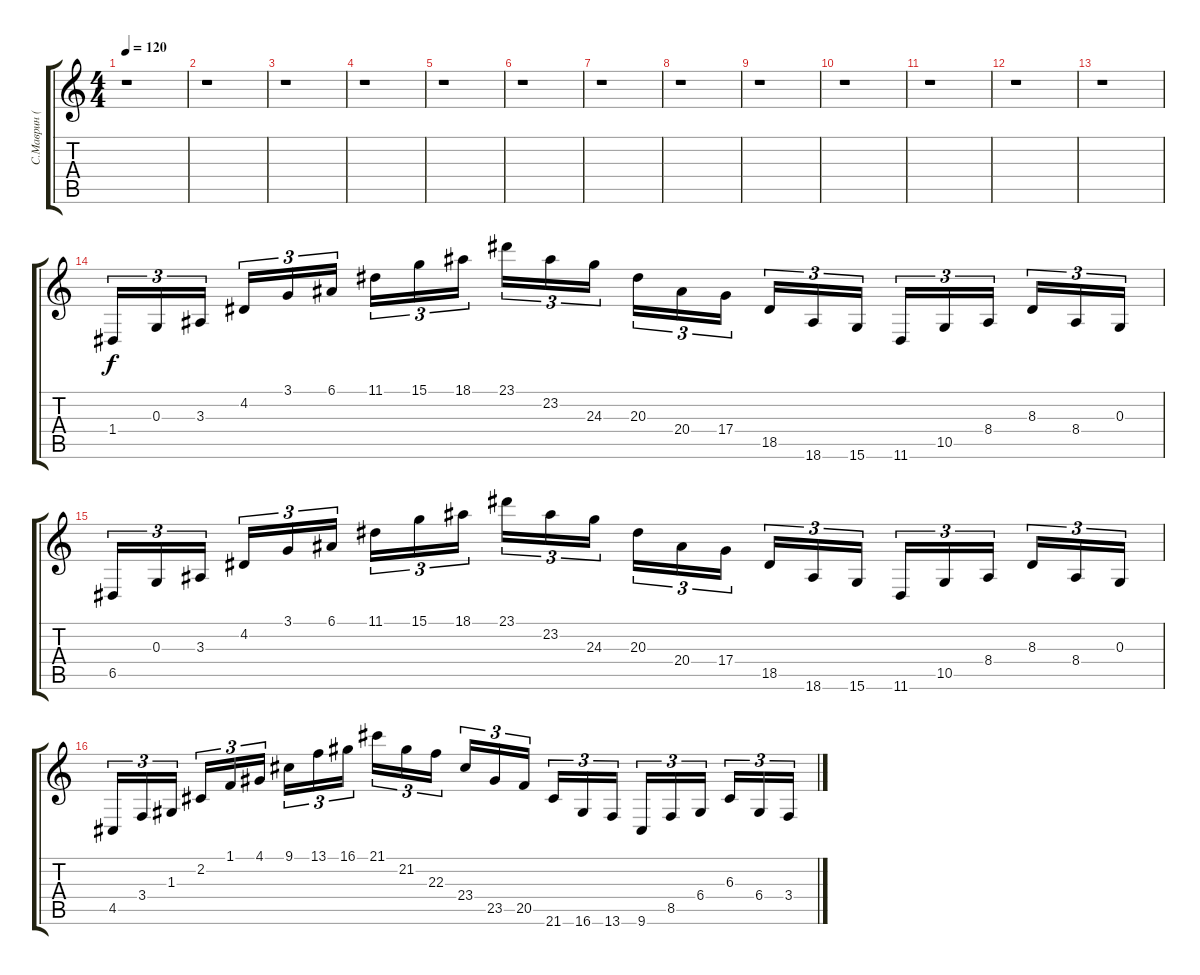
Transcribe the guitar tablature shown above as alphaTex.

\track ("С.Маврин (синтезатор)" "С.Маврин (") {instrument orchestralharp}
\staff {score tabs}
\tuning (E4 B3 G3 D3 A2 E2) {hide}
\ts (4 4)
\tempo 120
\clef g2
\ks c
r.1{dy f} |
r.1 |
r.1 |
r.1 |
r.1 |
r.1 |
r.1 |
r.1 |
r.1 |
r.1 |
r.1 |
r.1 |
r.1 |
1.4.16{tu (3 2)} 0.3.16{tu (3 2)} 3.3.16{tu (3 2) beam splitsecondary} 4.2.16{tu (3 2)} 3.1.16{tu (3 2)} 6.1.16{tu (3 2)} 11.1.16{tu (3 2)} 15.1.16{tu (3 2)} 18.1.16{tu (3 2) beam splitsecondary} 23.1.16{tu (3 2)} 23.2.16{tu (3 2)} 24.3.16{tu (3 2)} 20.3.16{tu (3 2)} 20.4.16{tu (3 2)} 17.4.16{tu (3 2) beam splitsecondary} 18.5.16{tu (3 2)} 18.6.16{tu (3 2)} 15.6.16{tu (3 2)} 11.6.16{tu (3 2)} 10.5.16{tu (3 2)} 8.4.16{tu (3 2) beam splitsecondary} 8.3.16{tu (3 2)} 8.4.16{tu (3 2)} 0.3.16{tu (3 2)} |
6.5.16{tu (3 2)} 0.3.16{tu (3 2)} 3.3.16{tu (3 2) beam splitsecondary} 4.2.16{tu (3 2)} 3.1.16{tu (3 2)} 6.1.16{tu (3 2)} 11.1.16{tu (3 2)} 15.1.16{tu (3 2)} 18.1.16{tu (3 2) beam splitsecondary} 23.1.16{tu (3 2)} 23.2.16{tu (3 2)} 24.3.16{tu (3 2)} 20.3.16{tu (3 2)} 20.4.16{tu (3 2)} 17.4.16{tu (3 2) beam splitsecondary} 18.5.16{tu (3 2)} 18.6.16{tu (3 2)} 15.6.16{tu (3 2)} 11.6.16{tu (3 2)} 10.5.16{tu (3 2)} 8.4.16{tu (3 2) beam splitsecondary} 8.3.16{tu (3 2)} 8.4.16{tu (3 2)} 0.3.16{tu (3 2)} |
4.5.16{tu (3 2)} 3.4.16{tu (3 2)} 1.3.16{tu (3 2) beam splitsecondary} 2.2.16{tu (3 2)} 1.1.16{tu (3 2)} 4.1.16{tu (3 2)} 9.1.16{tu (3 2)} 13.1.16{tu (3 2)} 16.1.16{tu (3 2) beam splitsecondary} 21.1.16{tu (3 2)} 21.2.16{tu (3 2)} 22.3.16{tu (3 2)} 23.4.16{tu (3 2)} 23.5.16{tu (3 2)} 20.5.16{tu (3 2) beam splitsecondary} 21.6.16{tu (3 2)} 16.6.16{tu (3 2)} 13.6.16{tu (3 2)} 9.6.16{tu (3 2)} 8.5.16{tu (3 2)} 6.4.16{tu (3 2) beam splitsecondary} 6.3.16{tu (3 2)} 6.4.16{tu (3 2)} 3.4.16{tu (3 2)}
